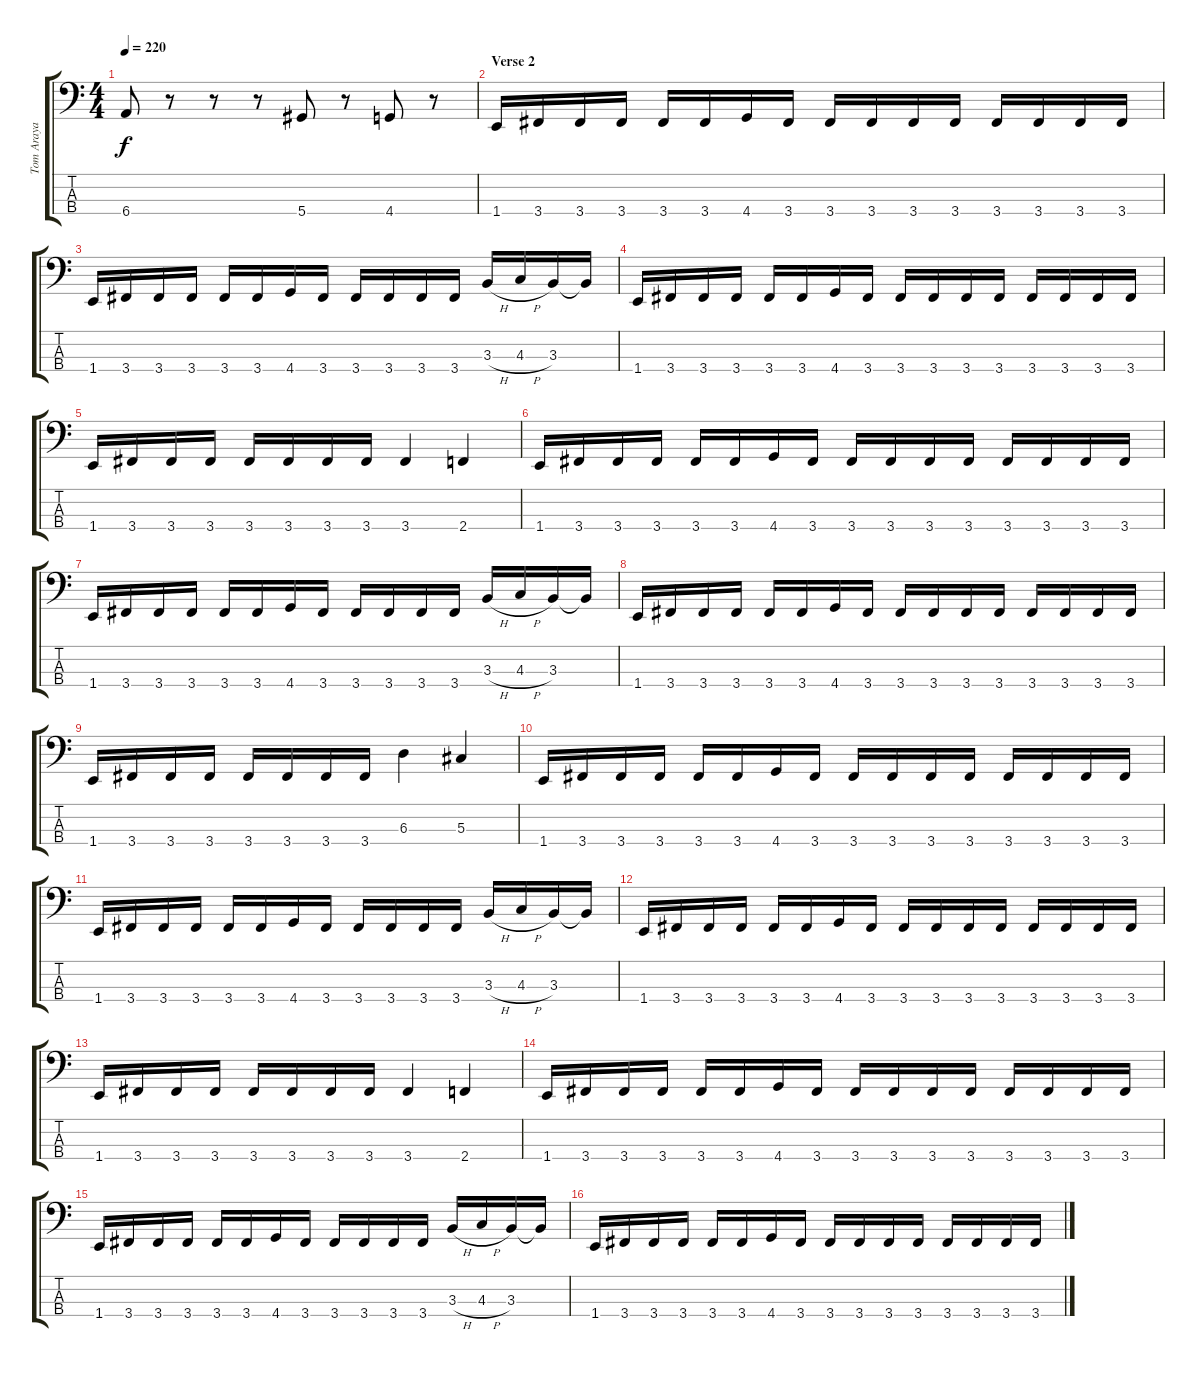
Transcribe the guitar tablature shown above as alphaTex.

\track ("Tom Araya" "Tom Araya") {instrument electricbasspick}
\staff {score tabs}
\tuning (Gb2 Db2 Ab1 Eb1) {hide}
\ts (4 4)
\tempo 220
\clef f4
\ks c
6.4.8{dy f} r.8 r.8 r.8 5.4.8 r.8 4.4.8 r.8 |
\section ("" "Verse 2")
1.4.16 3.4.16 3.4.16 3.4.16 3.4.16 3.4.16 4.4.16 3.4.16 3.4.16 3.4.16 3.4.16 3.4.16 3.4.16 3.4.16 3.4.16 3.4.16 |
1.4.16 3.4.16 3.4.16 3.4.16 3.4.16 3.4.16 4.4.16 3.4.16 3.4.16 3.4.16 3.4.16 3.4.16 3.3{h}.16 4.3{h}.16 3.3.16 3.3{t}.16 |
1.4.16 3.4.16 3.4.16 3.4.16 3.4.16 3.4.16 4.4.16 3.4.16 3.4.16 3.4.16 3.4.16 3.4.16 3.4.16 3.4.16 3.4.16 3.4.16 |
1.4.16 3.4.16 3.4.16 3.4.16 3.4.16 3.4.16 3.4.16 3.4.16 3.4.4 2.4.4 |
1.4.16 3.4.16 3.4.16 3.4.16 3.4.16 3.4.16 4.4.16 3.4.16 3.4.16 3.4.16 3.4.16 3.4.16 3.4.16 3.4.16 3.4.16 3.4.16 |
1.4.16 3.4.16 3.4.16 3.4.16 3.4.16 3.4.16 4.4.16 3.4.16 3.4.16 3.4.16 3.4.16 3.4.16 3.3{h}.16 4.3{h}.16 3.3.16 3.3{t}.16 |
1.4.16 3.4.16 3.4.16 3.4.16 3.4.16 3.4.16 4.4.16 3.4.16 3.4.16 3.4.16 3.4.16 3.4.16 3.4.16 3.4.16 3.4.16 3.4.16 |
1.4.16 3.4.16 3.4.16 3.4.16 3.4.16 3.4.16 3.4.16 3.4.16 6.3.4 5.3.4 |
1.4.16 3.4.16 3.4.16 3.4.16 3.4.16 3.4.16 4.4.16 3.4.16 3.4.16 3.4.16 3.4.16 3.4.16 3.4.16 3.4.16 3.4.16 3.4.16 |
1.4.16 3.4.16 3.4.16 3.4.16 3.4.16 3.4.16 4.4.16 3.4.16 3.4.16 3.4.16 3.4.16 3.4.16 3.3{h}.16 4.3{h}.16 3.3.16 3.3{t}.16 |
1.4.16 3.4.16 3.4.16 3.4.16 3.4.16 3.4.16 4.4.16 3.4.16 3.4.16 3.4.16 3.4.16 3.4.16 3.4.16 3.4.16 3.4.16 3.4.16 |
1.4.16 3.4.16 3.4.16 3.4.16 3.4.16 3.4.16 3.4.16 3.4.16 3.4.4 2.4.4 |
1.4.16 3.4.16 3.4.16 3.4.16 3.4.16 3.4.16 4.4.16 3.4.16 3.4.16 3.4.16 3.4.16 3.4.16 3.4.16 3.4.16 3.4.16 3.4.16 |
1.4.16 3.4.16 3.4.16 3.4.16 3.4.16 3.4.16 4.4.16 3.4.16 3.4.16 3.4.16 3.4.16 3.4.16 3.3{h}.16 4.3{h}.16 3.3.16 3.3{t}.16 |
1.4.16 3.4.16 3.4.16 3.4.16 3.4.16 3.4.16 4.4.16 3.4.16 3.4.16 3.4.16 3.4.16 3.4.16 3.4.16 3.4.16 3.4.16 3.4.16
